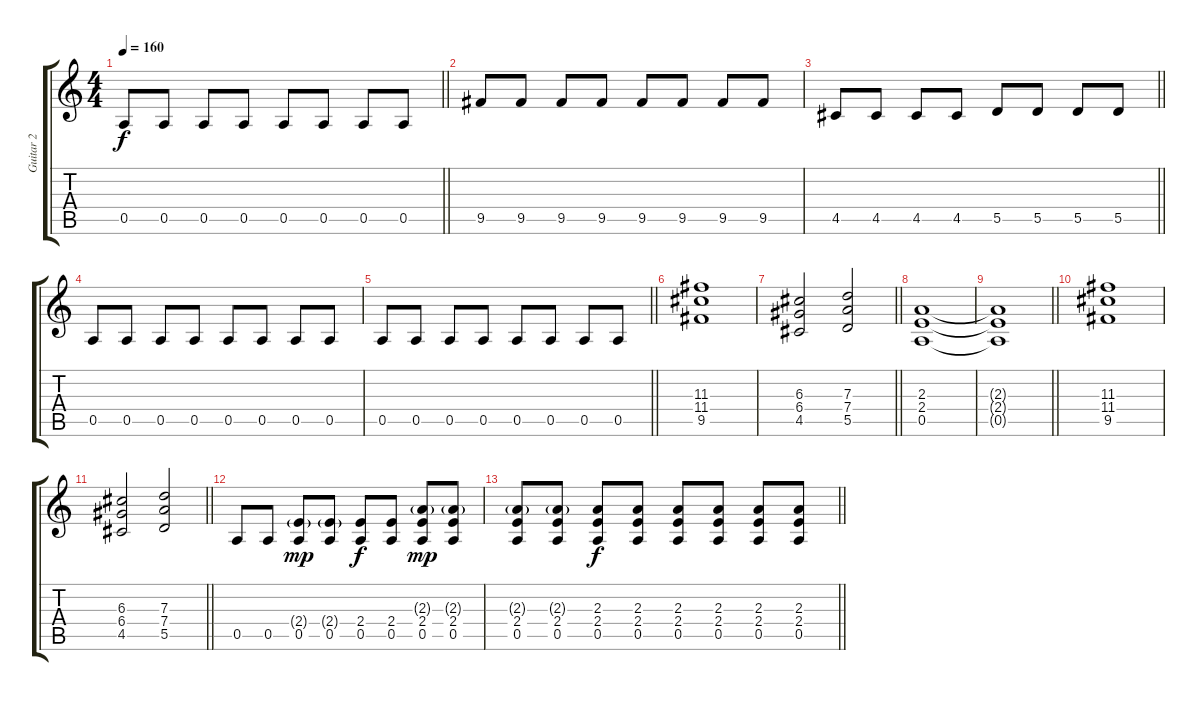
\track ("Guitar 2" "Guitar 2") {instrument distortionguitar}
\staff {score tabs}
\tuning (E4 B3 G3 D3 A2 D2) {hide}
\ts (4 4)
\tempo 160
\clef g2
\barLineRight lightlight
\ks c
0.5.8{dy f} 0.5.8 0.5.8 0.5.8 0.5.8 0.5.8 0.5.8 0.5.8 |
9.5.8 9.5.8 9.5.8 9.5.8 9.5.8 9.5.8 9.5.8 9.5.8 |
\barLineRight lightlight
4.5.8 4.5.8 4.5.8 4.5.8 5.5.8 5.5.8 5.5.8 5.5.8 |
0.5.8 0.5.8 0.5.8 0.5.8 0.5.8 0.5.8 0.5.8 0.5.8 |
\barLineRight lightlight
0.5.8 0.5.8 0.5.8 0.5.8 0.5.8 0.5.8 0.5.8 0.5.8 |
\section ("" "")
(11.3 11.4 9.5).1 |
\barLineRight lightlight
(6.3 6.4 4.5).2 (7.3 7.4 5.5).2 |
(2.3 2.4 0.5).1 |
\barLineRight lightlight
(2.3{t} 2.4{t} 0.5{t}).1 |
(11.3 11.4 9.5).1 |
\barLineRight lightlight
(6.3 6.4 4.5).2 (7.3 7.4 5.5).2 |
0.5.8 0.5.8 (2.4{g} 0.5).8{dy mp} (2.4{g} 0.5).8 (2.4 0.5).8{dy f} (2.4 0.5).8 (2.3{g} 2.4 0.5).8{dy mp} (2.3{g} 2.4 0.5).8 |
\barLineRight lightlight
(2.3{g} 2.4 0.5).8 (2.3{g} 2.4 0.5).8 (2.3 2.4 0.5).8{dy f} (2.3 2.4 0.5).8 (2.3 2.4 0.5).8 (2.3 2.4 0.5).8 (2.3 2.4 0.5).8 (2.3 2.4 0.5).8
